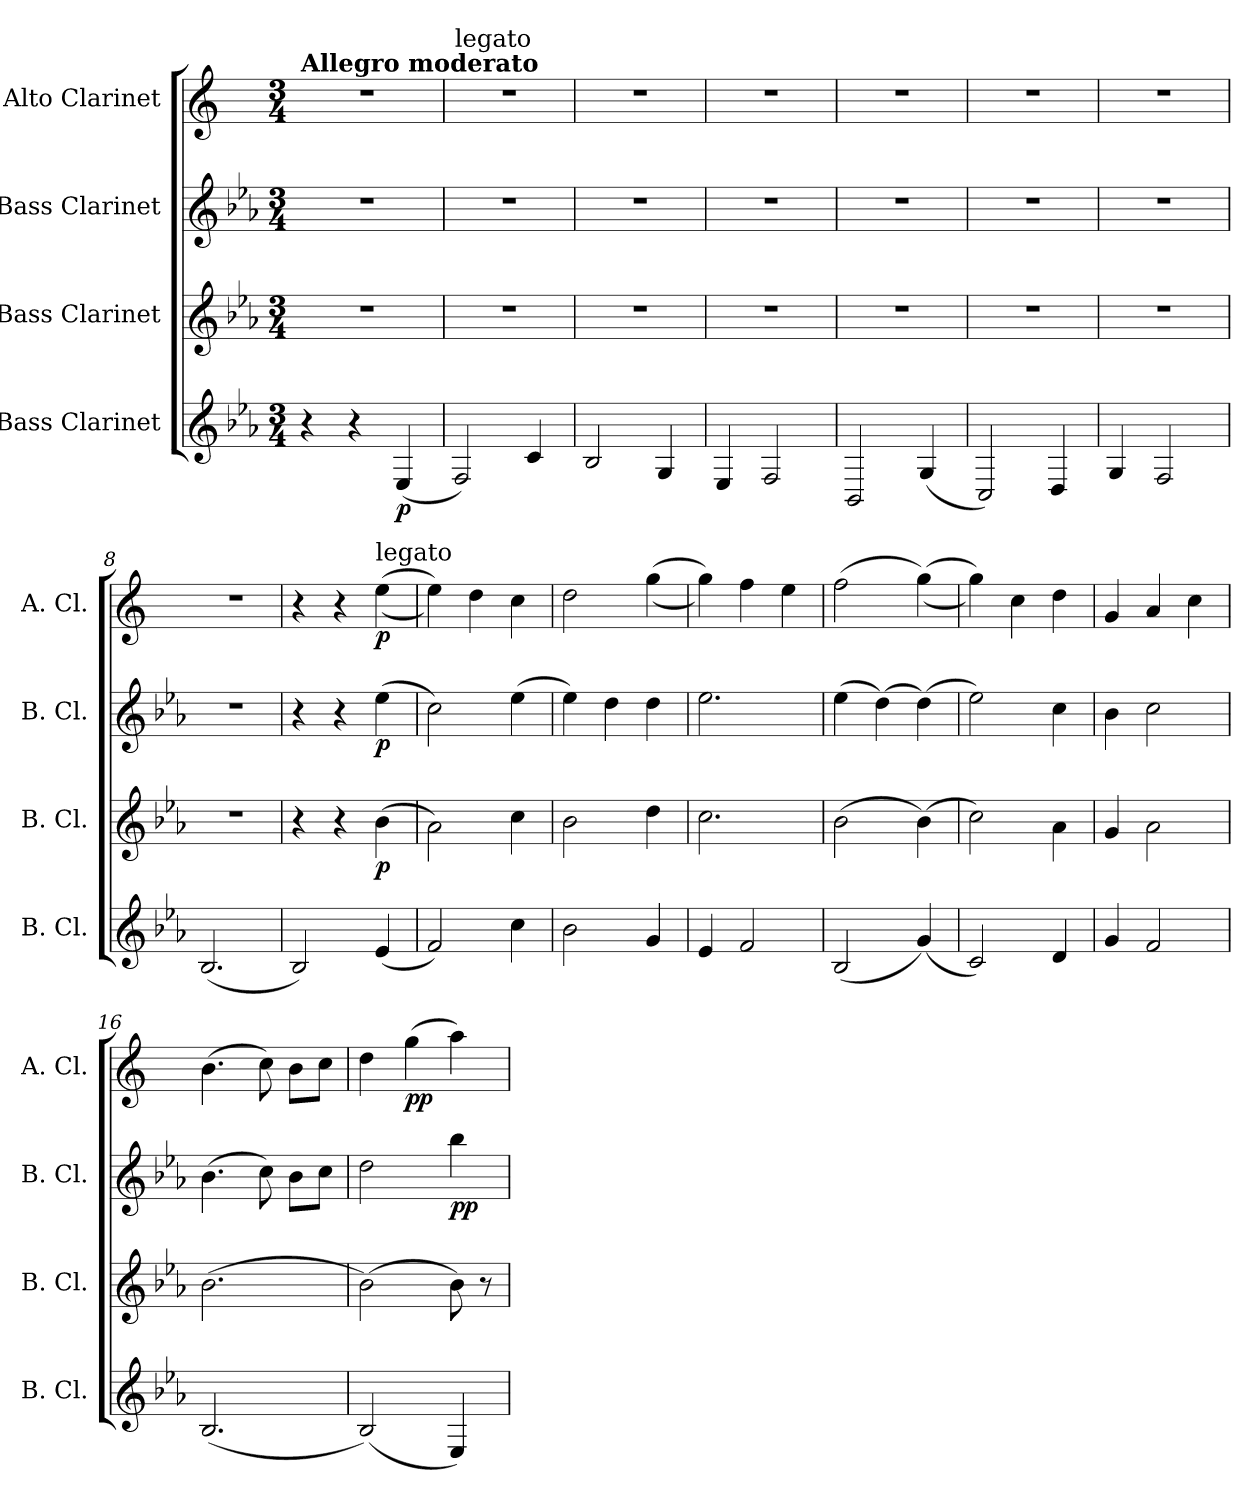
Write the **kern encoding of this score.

**kern	**dynam	**kern	**dynam	**kern	**dynam	**kern	**dynam
*part4	*part4	*part3	*part3	*part2	*part2	*part1	*part1
*staff4	*staff4	*staff3	*staff3	*staff2	*staff2	*staff1	*staff1
*I"Bass Clarinet	*	*I"Bass Clarinet	*	*I"Bass Clarinet	*	*I"Alto Clarinet	*
*I'B. Cl.	*	*I'B. Cl.	*	*I'B. Cl.	*	*I'A. Cl.	*
*clefG2	*	*clefG2	*	*clefG2	*	*clefG2	*
*ITrd8c14	*	*ITrd8c14	*	*ITrd8c14	*	*ITrd5c9	*
*k[b-e-a-]	*	*k[b-e-a-]	*	*k[b-e-a-]	*	*k[b-e-a-]	*
*M3/4	*	*M3/4	*	*M3/4	*	*M3/4	*
=1	=1	=1	=1	=1	=1	=1	=1
!	!	!	!	!	!	!LO:TX:a:B:t=Allegro moderato	!
4r	.	2.r	.	2.r	.	2.r	.
4r	.	.	.	.	.	.	.
!	!LO:DY:b	!	!	!	!	!	!
(4EE-/	p	.	.	.	.	.	.
=2	=2	=2	=2	=2	=2	=2	=2
!	!	!	!	!	!	!LO:TX:a:t=legato	!
2FF/)	.	2.r	.	2.r	.	2.r	.
4C/	.	.	.	.	.	.	.
=3	=3	=3	=3	=3	=3	=3	=3
2BB-/	.	2.r	.	2.r	.	2.r	.
4GG/	.	.	.	.	.	.	.
=4	=4	=4	=4	=4	=4	=4	=4
4EE-/	.	2.r	.	2.r	.	2.r	.
2FF/	.	.	.	.	.	.	.
=5	=5	=5	=5	=5	=5	=5	=5
2BBB-/	.	2.r	.	2.r	.	2.r	.
(4GG/	.	.	.	.	.	.	.
=6	=6	=6	=6	=6	=6	=6	=6
2CC/)	.	2.r	.	2.r	.	2.r	.
4DD/	.	.	.	.	.	.	.
=7	=7	=7	=7	=7	=7	=7	=7
4GG/	.	2.r	.	2.r	.	2.r	.
2FF/	.	.	.	.	.	.	.
=8	=8	=8	=8	=8	=8	=8	=8
(2.BB-/	.	2.r	.	2.r	.	2.r	.
=9	=9	=9	=9	=9	=9	=9	=9
2BB-/)	.	4r	.	4r	.	4r	.
.	.	4r	.	4r	.	4r	.
!	!	!	!	!	!	!LO:TX:a:t=legato	!
!	!	!	!LO:DY:b	!	!LO:DY:b	!	!LO:DY:b
(4E-/	.	(4B-\	p	(4e-\	p	((4g\	p
=10	=10	=10	=10	=10	=10	=10	=10
2F/)	.	2A-\)	.	2c\)	.	4g\))	.
.	.	.	.	.	.	4f\	.
4c\	.	4c\	.	(4e-\	.	4e-\	.
!!LO:LB:g=z
=11	=11	=11	=11	=11	=11	=11	=11
2B-\	.	2B-\	.	4e-\)	.	2f\	.
.	.	.	.	4d\	.	.	.
4G/	.	4d\	.	4d\	.	((4b-\	.
=12	=12	=12	=12	=12	=12	=12	=12
4E-/	.	2.c\	.	2.e-\	.	4b-\))	.
2F/	.	.	.	.	.	4a-\	.
.	.	.	.	.	.	4g\	.
=13	=13	=13	=13	=13	=13	=13	=13
(2BB-/	.	(2B-\	.	(4e-\	.	(2a-\	.
.	.	.	.	(4d\)	.	.	.
(4G/)	.	(4B-\)	.	(4d\)	.	((4b-\)	.
=14	=14	=14	=14	=14	=14	=14	=14
2C/)	.	2c\)	.	2e-\)	.	4b-\))	.
.	.	.	.	.	.	4e-\	.
4D/	.	4A-\	.	4c\	.	4f\	.
=15	=15	=15	=15	=15	=15	=15	=15
4G/	.	4G/	.	4B-\	.	4B-/	.
2F/	.	2A-\	.	2c\	.	4c/	.
.	.	.	.	.	.	4e-\	.
=16	=16	=16	=16	=16	=16	=16	=16
(2.BB-/	.	(2.B-\	.	(4.B-\	.	(4.d\	.
.	.	.	.	8c\)	.	8e-\)	.
.	.	.	.	8B-\L	.	8d\L	.
.	.	.	.	8c\J	.	8e-\J	.
=17	=17	=17	=17	=17	=17	=17	=17
(2BB-/)	.	(2B-\)	.	2d\	.	4f\	.
!	!	!	!	!	!	!	!LO:DY:b
.	.	.	.	.	.	(4b-\	pp
!	!	!	!	!	!LO:DY:b	!	!
4EE-/)	.	8B-\)	.	4b-\	pp	4cc\)	.
.	.	8r	.	.	.	.	.
=	=	=	=	=	=	=	=
*-	*-	*-	*-	*-	*-	*-	*-
